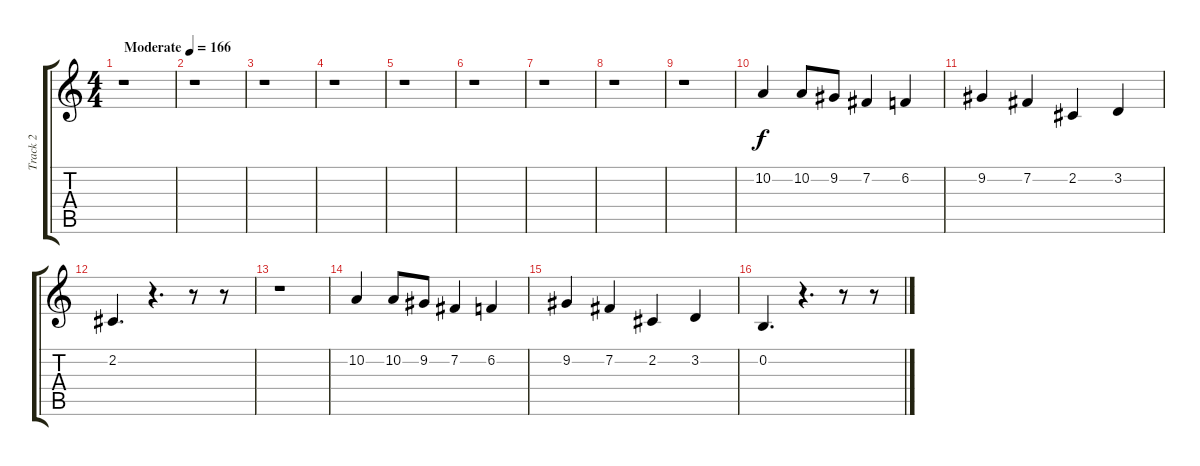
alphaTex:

\track ("Track 2" "Track 2") {instrument voiceoohs}
\staff {score tabs}
\tuning (E4 B3 G3 D3 A2 E2) {hide}
\ts (4 4)
\tempo (166 "Moderate")
\clef g2
\ks c
r.1{dy f instrument voiceoohs} |
r.1 |
r.1 |
r.1 |
r.1 |
r.1 |
r.1 |
r.1 |
r.1 |
10.2.4 10.2.8 9.2.8 7.2.4 6.2.4 |
9.2.4 7.2.4 2.2.4 3.2.4 |
2.2.4{d} r.4{d} r.8 r.8 |
r.1 |
10.2.4 10.2.8 9.2.8 7.2.4 6.2.4 |
9.2.4 7.2.4 2.2.4 3.2.4 |
0.2.4{d} r.4{d} r.8 r.8
